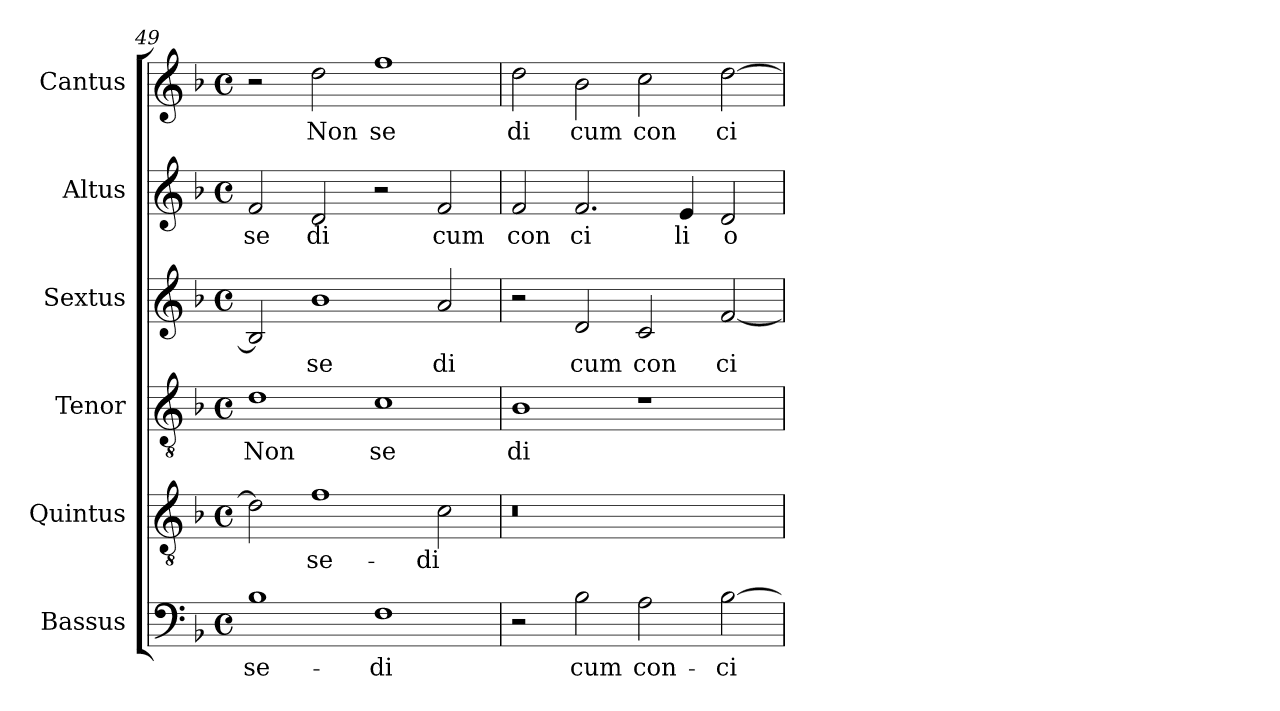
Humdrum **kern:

**kern	**text	**kern	**text	**kern	**text	**kern	**text	**kern	**text	**kern	**text
*part6	*part6	*part5	*part5	*part4	*part4	*part3	*part3	*part2	*part2	*part1	*part1
*staff6	*staff6	*staff5	*staff5	*staff4	*staff4	*staff3	*staff3	*staff2	*staff2	*staff1	*staff1
*I"Bassus	*	*I"Quintus	*	*I"Tenor	*	*I"Sextus	*	*I"Altus	*	*I"Cantus	*
*clefF4	*	*clefGv2	*	*clefGv2	*	*clefG2	*	*clefG2	*	*clefG2	*
*k[b-]	*	*k[b-]	*	*k[b-]	*	*k[b-]	*	*k[b-]	*	*k[b-]	*
*F:	*	*F:	*	*F:	*	*F:	*	*F:	*	*F:	*
*M4/4	*	*M4/4	*	*M4/4	*	*M4/4	*	*M4/4	*	*M4/4	*
*met(c)	*	*met(c)	*	*met(c)	*	*met(c)	*	*met(c)	*	*met(c)	*
=49	=49	=49	=49	=49	=49	=49	=49	=49	=49	=49	=49
!	!LO:LY:b:cj	!	!	!	!LO:LY:b:cj	!	!	!	!LO:LY:b:cj	!	!
1B-	se-	2d\]	.	1d	Non	2B-/]	.	2f/	se	2r	.
!	!	!	!LO:LY:b:cj	!	!	!	!LO:LY:b:cj	!	!LO:LY:b:cj	!	!LO:LY:b:cj
.	.	1f	se-	.	.	1b-	se	2d/	di	2dd\	Non
!	!LO:LY:b:cj	!	!	!	!LO:LY:b:cj	!	!	!	!	!	!LO:LY:b:cj
1F	-di	.	.	1c	se	.	.	2r	.	1ff	se
!	!	!	!LO:LY:b:cj	!	!	!	!LO:LY:b:cj	!	!LO:LY:b:cj	!	!
.	.	2c\	-di	.	.	2a/	di	2f/	cum	.	.
=50	=50	=50	=50	=50	=50	=50	=50	=50	=50	=50	=50
!	!	!	!	!	!LO:LY:b:cj	!	!	!	!LO:LY:b:cj	!	!LO:LY:b:cj
2r	.	0r	.	1B-	di	2r	.	2f/	con	2dd\	di
!	!LO:LY:b:cj	!	!	!	!	!	!LO:LY:b:cj	!	!LO:LY:b:cj	!	!LO:LY:b:cj
2B-\	cum	.	.	.	.	2d/	cum	2.f/	ci	2b-\	cum
!	!LO:LY:b:cj	!	!	!	!	!	!LO:LY:b:cj	!	!	!	!LO:LY:b:cj
2A\	con-	.	.	1r	.	2c/	con	.	.	2cc\	con
!	!	!	!	!	!	!	!	!	!LO:LY:b:cj	!	!
.	.	.	.	.	.	.	.	4e/	li	.	.
!	!LO:LY:b:cj	!	!	!	!	!	!LO:LY:b:cj	!	!LO:LY:b:cj	!	!LO:LY:b:cj
[>2B-\	-ci-	.	.	.	.	[<2f/	ci	2d/	o	[>2dd\	ci
=	=	=	=	=	=	=	=	=	=	=	=
*-	*-	*-	*-	*-	*-	*-	*-	*-	*-	*-	*-
